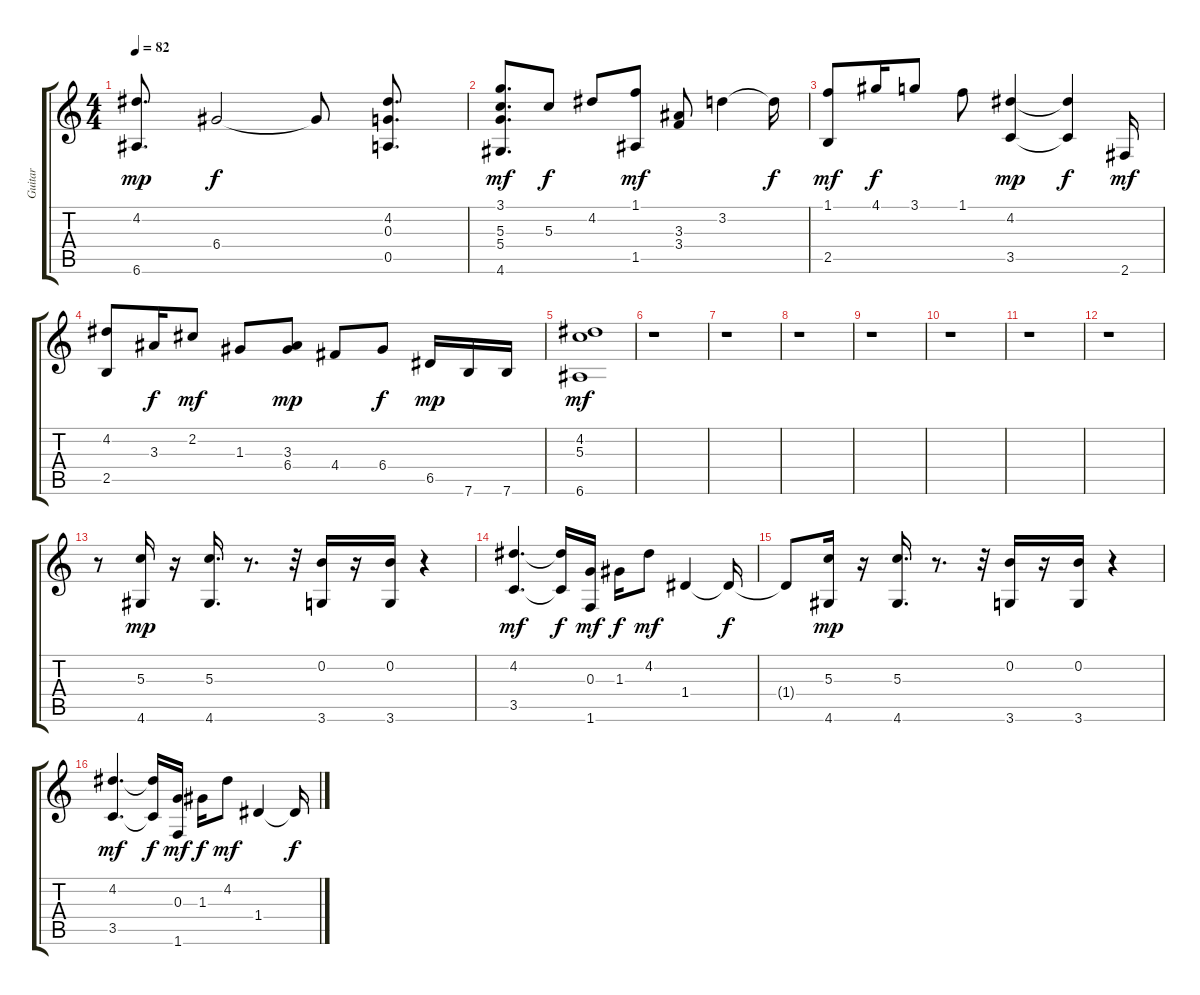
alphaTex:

\track ("Guitar" "Guitar") {instrument acousticguitarsteel}
\staff {score tabs}
\tuning (E4 B3 G3 D3 A2 E2) {hide}
\ts (4 4)
\tempo 82
\clef g2
\ks c
(4.2 6.6).8{d dy mp} 6.4.2{dy f} 6.4{t}.8 (4.2 0.3 0.5).8{d} |
(3.1 5.3 5.4 4.6).8{d dy mf} 5.3.8{dy f} 4.2.8 (1.1 1.5).8{dy mf} (3.3 3.4).8 3.2.4 3.2{t}.16{dy f} |
(1.1 2.5).8{dy mf} 4.1.16{dy f} 3.1.8 1.1.8 (4.2 3.5).4{dy mp} (4.2{t} 3.5{t}).4{dy f} 2.6.16{dy mf} |
(4.2 2.5).8 3.3.16{dy f} 2.2.8{dy mf} 1.3.8 (3.3 6.4).8{dy mp} 4.4.8 6.4.8{dy f} 6.5.16{dy mp} 7.6.16 7.6.16 |
(4.2 5.3 6.6).1{dy mf} |
r.1 |
r.1 |
r.1 |
r.1 |
r.1 |
r.1 |
r.1 |
r.8 (5.3 4.6).16{dy mp} r.16 (5.3 4.6).16{d} r.8{d} r.32 (0.2 3.6).16 r.16 (0.2 3.6).16 r.4 |
(4.2 3.5).4{d dy mf} (4.2{t} 3.5{t}).16{dy f} (0.3 1.6).16{dy mf} 1.3.16{dy f} 4.2.8{dy mf} 1.4.4 1.4{t}.16{dy f} |
1.4{t}.8 (5.3 4.6).16{dy mp} r.16 (5.3 4.6).16{d} r.8{d} r.32 (0.2 3.6).16 r.16 (0.2 3.6).16 r.4 |
(4.2 3.5).4{d dy mf} (4.2{t} 3.5{t}).16{dy f} (0.3 1.6).16{dy mf} 1.3.16{dy f} 4.2.8{dy mf} 1.4.4 1.4{t}.16{dy f}
